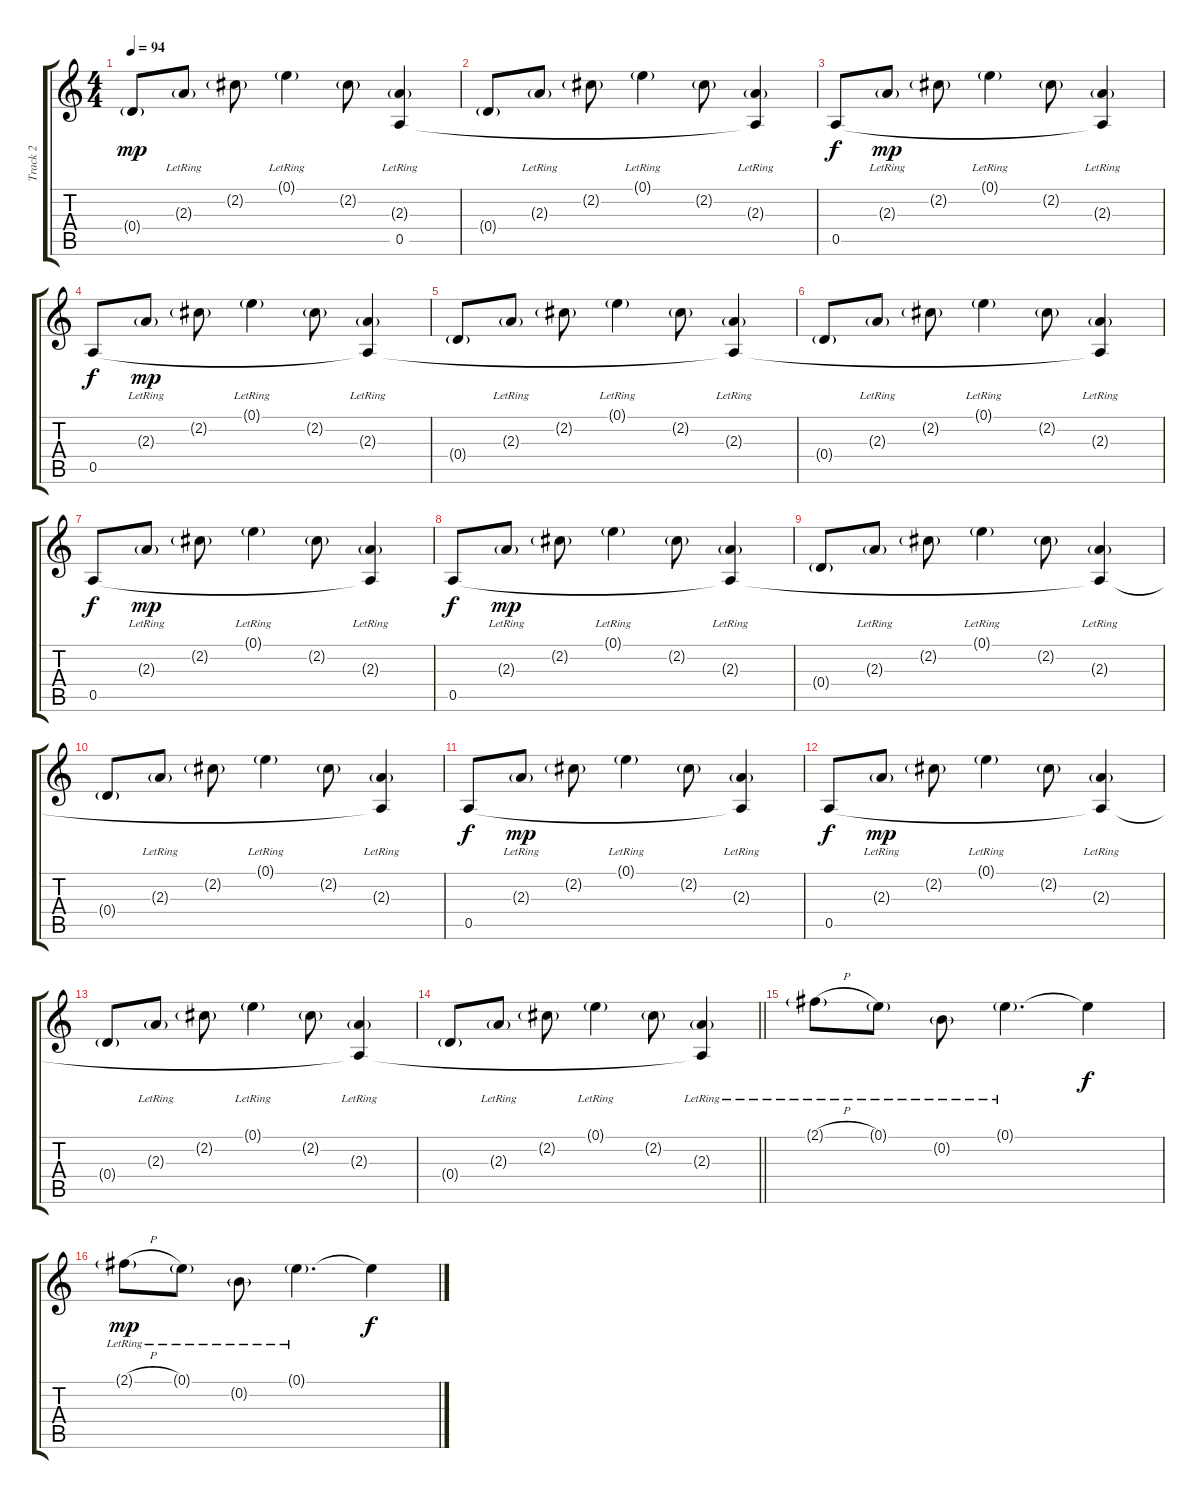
\track ("Track 2" "Track 2") {instrument acousticguitarsteel}
\staff {score tabs}
\tuning (E4 B3 G3 D3 A2 E2) {hide}
\ts (4 4)
\tempo 94
\clef g2
\ks c
0.4{g}.8{dy mp} 2.3{g lr}.8 2.2{g}.8 0.1{g lr}.4 2.2{g}.8 (2.3{g lr} 0.5{t}).4 |
0.4{g}.8 2.3{g lr}.8 2.2{g}.8 0.1{g lr}.4 2.2{g}.8 (2.3{g lr} 0.5{t}).4 |
0.5.8{dy f} 2.3{g lr}.8{dy mp} 2.2{g}.8 0.1{g lr}.4 2.2{g}.8 (2.3{g lr} 0.5{t}).4 |
0.5.8{dy f} 2.3{g lr}.8{dy mp} 2.2{g}.8 0.1{g lr}.4 2.2{g}.8 (2.3{g lr} 0.5{t}).4 |
0.4{g}.8 2.3{g lr}.8 2.2{g}.8 0.1{g lr}.4 2.2{g}.8 (2.3{g lr} 0.5{t}).4 |
0.4{g}.8 2.3{g lr}.8 2.2{g}.8 0.1{g lr}.4 2.2{g}.8 (2.3{g lr} 0.5{t}).4 |
0.5.8{dy f} 2.3{g lr}.8{dy mp} 2.2{g}.8 0.1{g lr}.4 2.2{g}.8 (2.3{g lr} 0.5{t}).4 |
0.5.8{dy f} 2.3{g lr}.8{dy mp} 2.2{g}.8 0.1{g lr}.4 2.2{g}.8 (2.3{g lr} 0.5{t}).4 |
0.4{g}.8 2.3{g lr}.8 2.2{g}.8 0.1{g lr}.4 2.2{g}.8 (2.3{g lr} 0.5{t}).4 |
0.4{g}.8 2.3{g lr}.8 2.2{g}.8 0.1{g lr}.4 2.2{g}.8 (2.3{g lr} 0.5{t}).4 |
0.5.8{dy f} 2.3{g lr}.8{dy mp} 2.2{g}.8 0.1{g lr}.4 2.2{g}.8 (2.3{g lr} 0.5{t}).4 |
0.5.8{dy f} 2.3{g lr}.8{dy mp} 2.2{g}.8 0.1{g lr}.4 2.2{g}.8 (2.3{g lr} 0.5{t}).4 |
0.4{g}.8 2.3{g lr}.8 2.2{g}.8 0.1{g lr}.4 2.2{g}.8 (2.3{g lr} 0.5{t}).4 |
\barLineRight lightlight
0.4{g}.8 2.3{g lr}.8 2.2{g}.8 0.1{g lr}.4 2.2{g}.8 (2.3{g lr} 0.5{t}).4 |
\section ("" "")
2.1{h g lr}.8 0.1{g lr}.8 0.2{g lr}.8 0.1{g lr}.4{d} 0.1{t}.4{dy f} |
2.1{h g lr}.8{dy mp} 0.1{g lr}.8 0.2{g lr}.8 0.1{g lr}.4{d} 0.1{t}.4{dy f}
